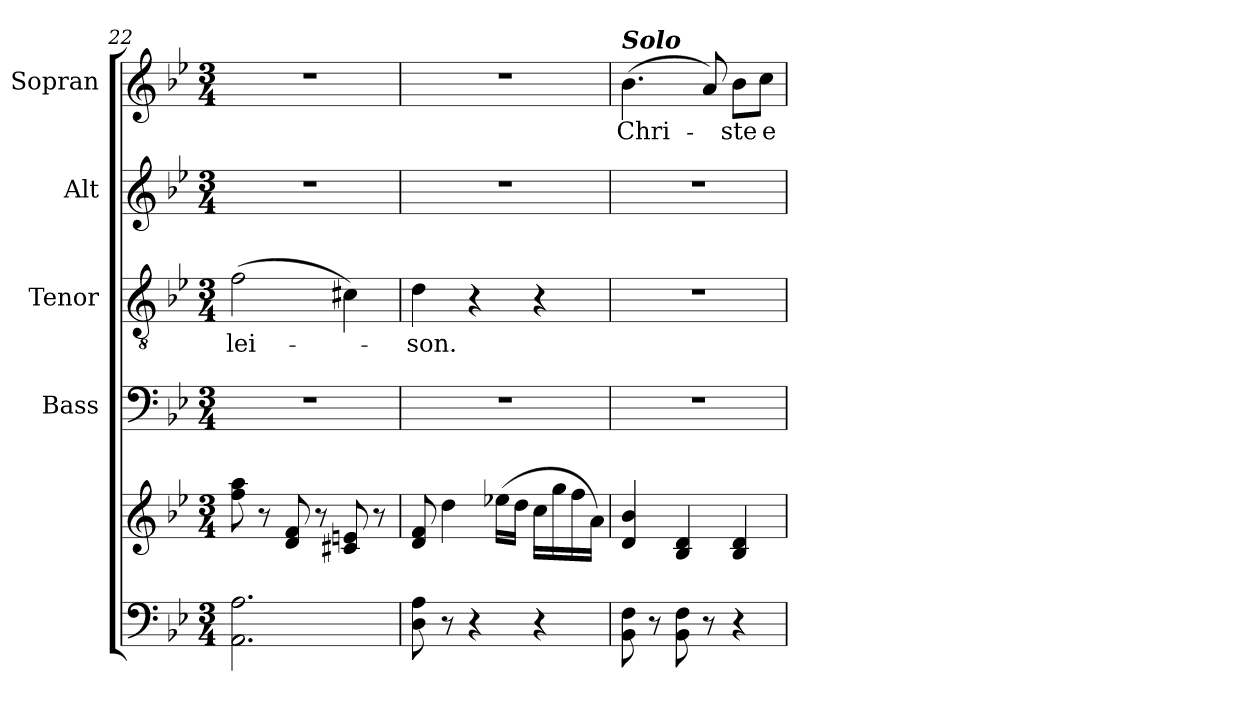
**kern	**kern	**kern	**kern	**text	**kern	**kern	**text
*part5	*part5	*part4	*part3	*part3	*part2	*part1	*part1
*staff6	*staff5	*staff4	*staff3	*staff3	*staff2	*staff1	*staff1
*	*	*I"Bass	*I"Tenor	*	*I"Alt	*I"Sopran	*
*	*	*I'B.	*I'T.	*	*I'A.	*I'S.	*
*clefF4	*clefG2	*clefF4	*clefGv2	*	*clefG2	*clefG2	*
*k[b-e-]	*k[b-e-]	*k[b-e-]	*k[b-e-]	*	*k[b-e-]	*k[b-e-]	*
*B-:	*B-:	*B-:	*B-:	*	*B-:	*B-:	*
*M3/4	*M3/4	*M3/4	*M3/4	*	*M3/4	*M3/4	*
=22	=22	=22	=22	=22	=22	=22	=22
!	!	!	!	!LO:LY:b	!	!	!
2.AA\ 2.A\	8ff\ 8aa\	2.r	(>2f\	-lei-	2.r	2.r	.
.	8r	.	.	.	.	.	.
.	8d/ 8f/	.	.	.	.	.	.
.	8r	.	.	.	.	.	.
.	8c#X/ 8en/	.	4c#X\)	.	.	.	.
.	8r	.	.	.	.	.	.
!!LO:LB:g=z
=23	=23	=23	=23	=23	=23	=23	=23
!	!	!	!	!LO:LY:b	!	!	!
8D\ 8A\	8d/ 8f/	2.r	4d\	-son.	2.r	2.r	.
8r	4dd\	.	.	.	.	.	.
4r	.	.	4r	.	.	.	.
.	(>16ee-X\LL	.	.	.	.	.	.
.	16dd\JJ	.	.	.	.	.	.
4r	16cc\LL	.	4r	.	.	.	.
.	16gg\	.	.	.	.	.	.
.	16ff\	.	.	.	.	.	.
.	16a\JJ)	.	.	.	.	.	.
=24	=24	=24	=24	=24	=24	=24	=24
!	!	!	!	!	!	!LO:TX:a:Bi:t=Solo	!
!	!	!	!	!	!	!	!LO:LY:b
8BB-\ 8F\	4d/ 4b-/	2.r	2.r	.	2.r	(>4.b-\	Chri-
8r	.	.	.	.	.	.	.
8BB-\ 8F\	4B-/ 4d/	.	.	.	.	.	.
8r	.	.	.	.	.	8a/)	.
!	!	!	!	!	!	!	!LO:LY:b
4r	4B-/ 4d/	.	.	.	.	8b-\L	-ste
!	!	!	!	!	!	!	!LO:LY:b
.	.	.	.	.	.	8cc\J	e-
=	=	=	=	=	=	=	=
*-	*-	*-	*-	*-	*-	*-	*-
